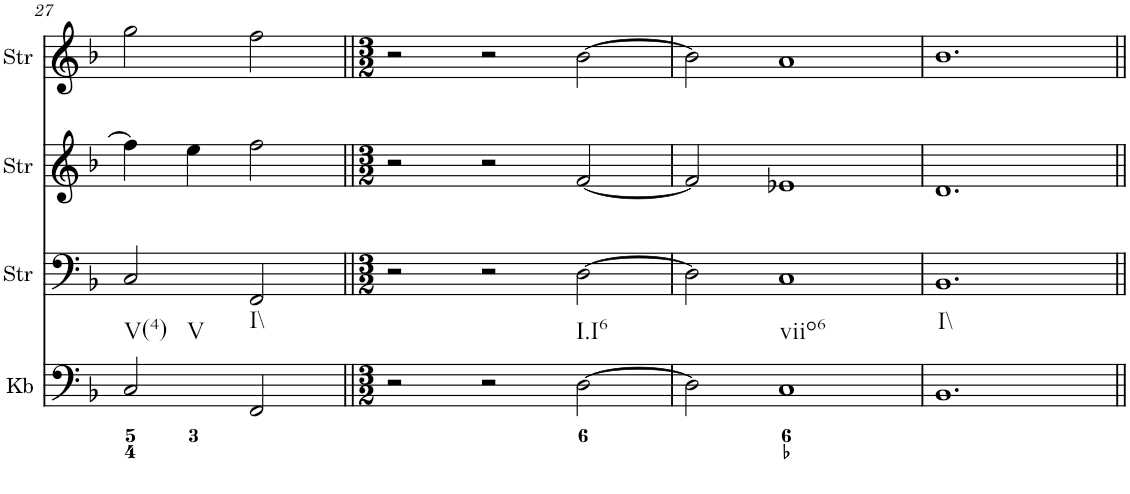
**kern	**kern	**kern	**kern
*part4	*part3	*part2	*part1
*staff4	*staff3	*staff2	*staff1
*I"Keyboard	*I"StringInstrument	*I"StringInstrument	*I"StringInstrument
*I'Kb	*I'Str	*I'Str	*I'Str
!!LO:PB:g=z
*clefF4	*clefF4	*clefG2	*clefG2
*k[b-]	*k[b-]	*k[b-]	*k[b-]
*M4/4	*M4/4	*M4/4	*M4/4
*met(c)	*met(c)	*met(c)	*met(c)
=27	=27	=27	=27
!LO:TX:b:t=V(4)	!	!	!
!LO:TX:b:t=V	!	!	!
2C/	2C/	4ff\]	2gg\
.	.	4ee\	.
!LO:TX:b:t=I\\	!	!	!
2FF/	2FF/	2ff\	2ff\
=28||	=28||	=28||	=28||
*M3/2	*M3/2	*M3/2	*M3/2
2r	2r	2r	2r
2r	2r	2r	2r
!LO:TX:b:t=I.I6	!	!	!
[2D\	[2D\	[2f/	[2b-\
=29	=29	=29	=29
2D\]	2D\]	2f/]	2b-\]
!LO:TX:b:t=viio6	!	!	!
1C	1C	1e-X	1a
=30	=30	=30	=30
!LO:TX:b:t=I\\	!	!	!
1.BB-	1.BB-	1.d	1.b-
=||	=||	=||	=||
*-	*-	*-	*-
